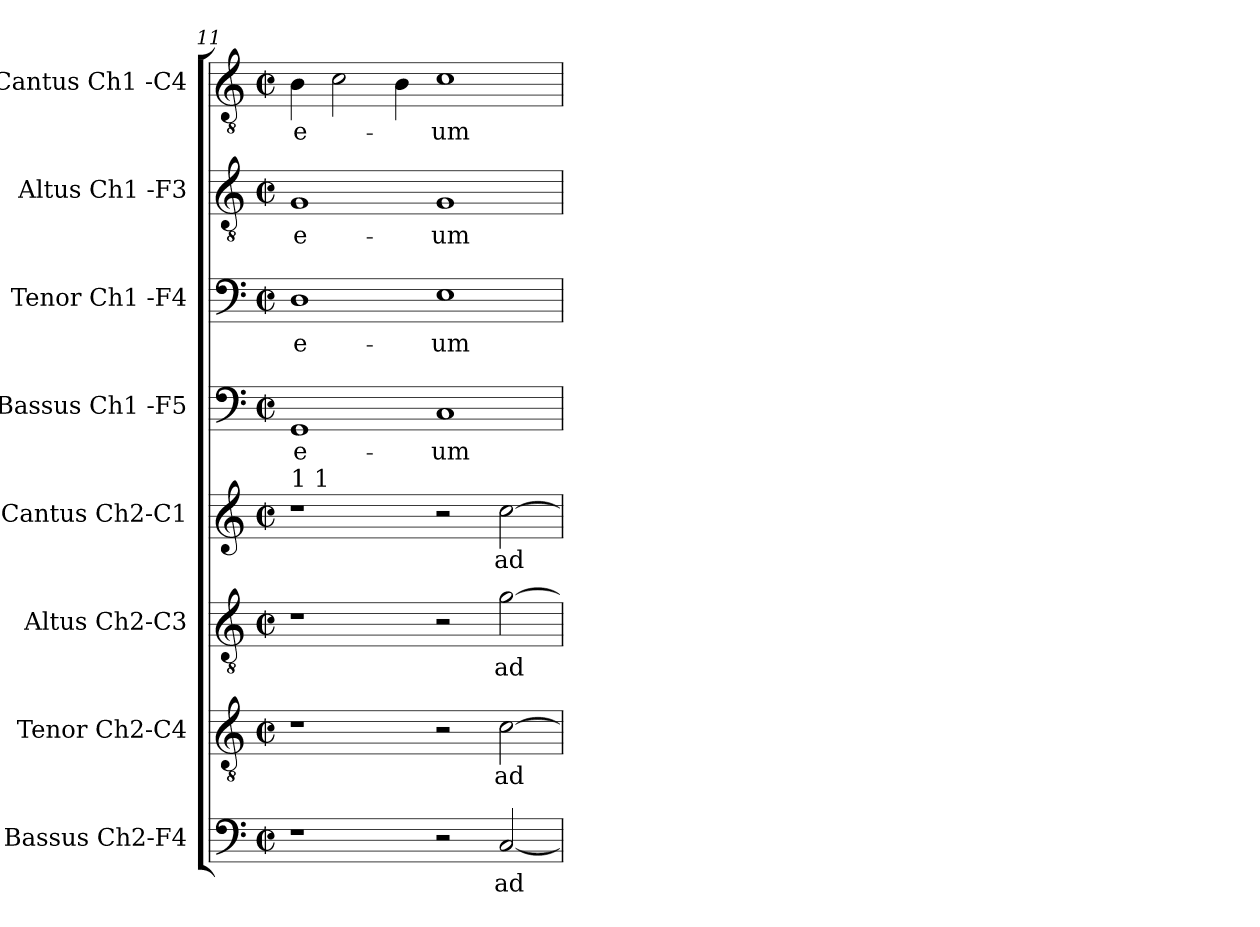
**kern	**text	**kern	**text	**kern	**text	**kern	**text	**kern	**text	**kern	**text	**kern	**text	**kern	**text
*part8	*part8	*part7	*part7	*part6	*part6	*part5	*part5	*part4	*part4	*part3	*part3	*part2	*part2	*part1	*part1
*staff8	*staff8	*staff7	*staff7	*staff6	*staff6	*staff5	*staff5	*staff4	*staff4	*staff3	*staff3	*staff2	*staff2	*staff1	*staff1
*I"Bassus Ch2-F4	*	*I"Tenor Ch2-C4	*	*I"Altus Ch2-C3	*	*I"Cantus Ch2-C1	*	*I"Bassus Ch1 -F5	*	*I"Tenor Ch1 -F4	*	*I"Altus Ch1 -F3	*	*I"Cantus Ch1 -C4	*
*I'B2	*	*I'T2	*	*I'A2	*	*I'C2	*	*I'B1	*	*I'T1	*	*I'A1	*	*I'C1	*
!!LO:PB:g=z
*clefF4	*	*clefGv2	*	*clefGv2	*	*clefG2	*	*clefF4	*	*clefF4	*	*clefGv2	*	*clefGv2	*
*k[]	*	*k[]	*	*k[]	*	*k[]	*	*k[]	*	*k[]	*	*k[]	*	*k[]	*
*M2/2	*	*M2/2	*	*M2/2	*	*M2/2	*	*M2/2	*	*M2/2	*	*M2/2	*	*M2/2	*
*met(c|)	*	*met(c|)	*	*met(c|)	*	*met(c|)	*	*met(c|)	*	*met(c|)	*	*met(c|)	*	*met(c|)	*
=11	=11	=11	=11	=11	=11	=11	=11	=11	=11	=11	=11	=11	=11	=11	=11
!	!	!	!	!	!	!LO:TX:a:t=1 1	!	!	!	!	!	!	!	!	!
!	!	!	!	!	!	!	!	!	!LO:LY:b	!	!LO:LY:b	!	!LO:LY:b	!	!LO:LY:b
1r	.	1r	.	1r	.	1r	.	1GG	e-	1D	e-	1G	e-	4B\	e-
.	.	.	.	.	.	.	.	.	.	.	.	.	.	2c\	.
.	.	.	.	.	.	.	.	.	.	.	.	.	.	4B\	.
!	!	!	!	!	!	!	!	!	!LO:LY:b	!	!LO:LY:b	!	!LO:LY:b	!	!LO:LY:b
2r	.	2r	.	2r	.	2r	.	1C	-um	1E	-um	1G	-um	1c	-um
!	!LO:LY:b	!	!LO:LY:b	!	!LO:LY:b	!	!LO:LY:b	!	!	!	!	!	!	!	!
[<2C/	ad-	[>2c\	ad-	[>2g\	ad-	[>2cc\	ad-	.	.	.	.	.	.	.	.
=	=	=	=	=	=	=	=	=	=	=	=	=	=	=	=
*-	*-	*-	*-	*-	*-	*-	*-	*-	*-	*-	*-	*-	*-	*-	*-
